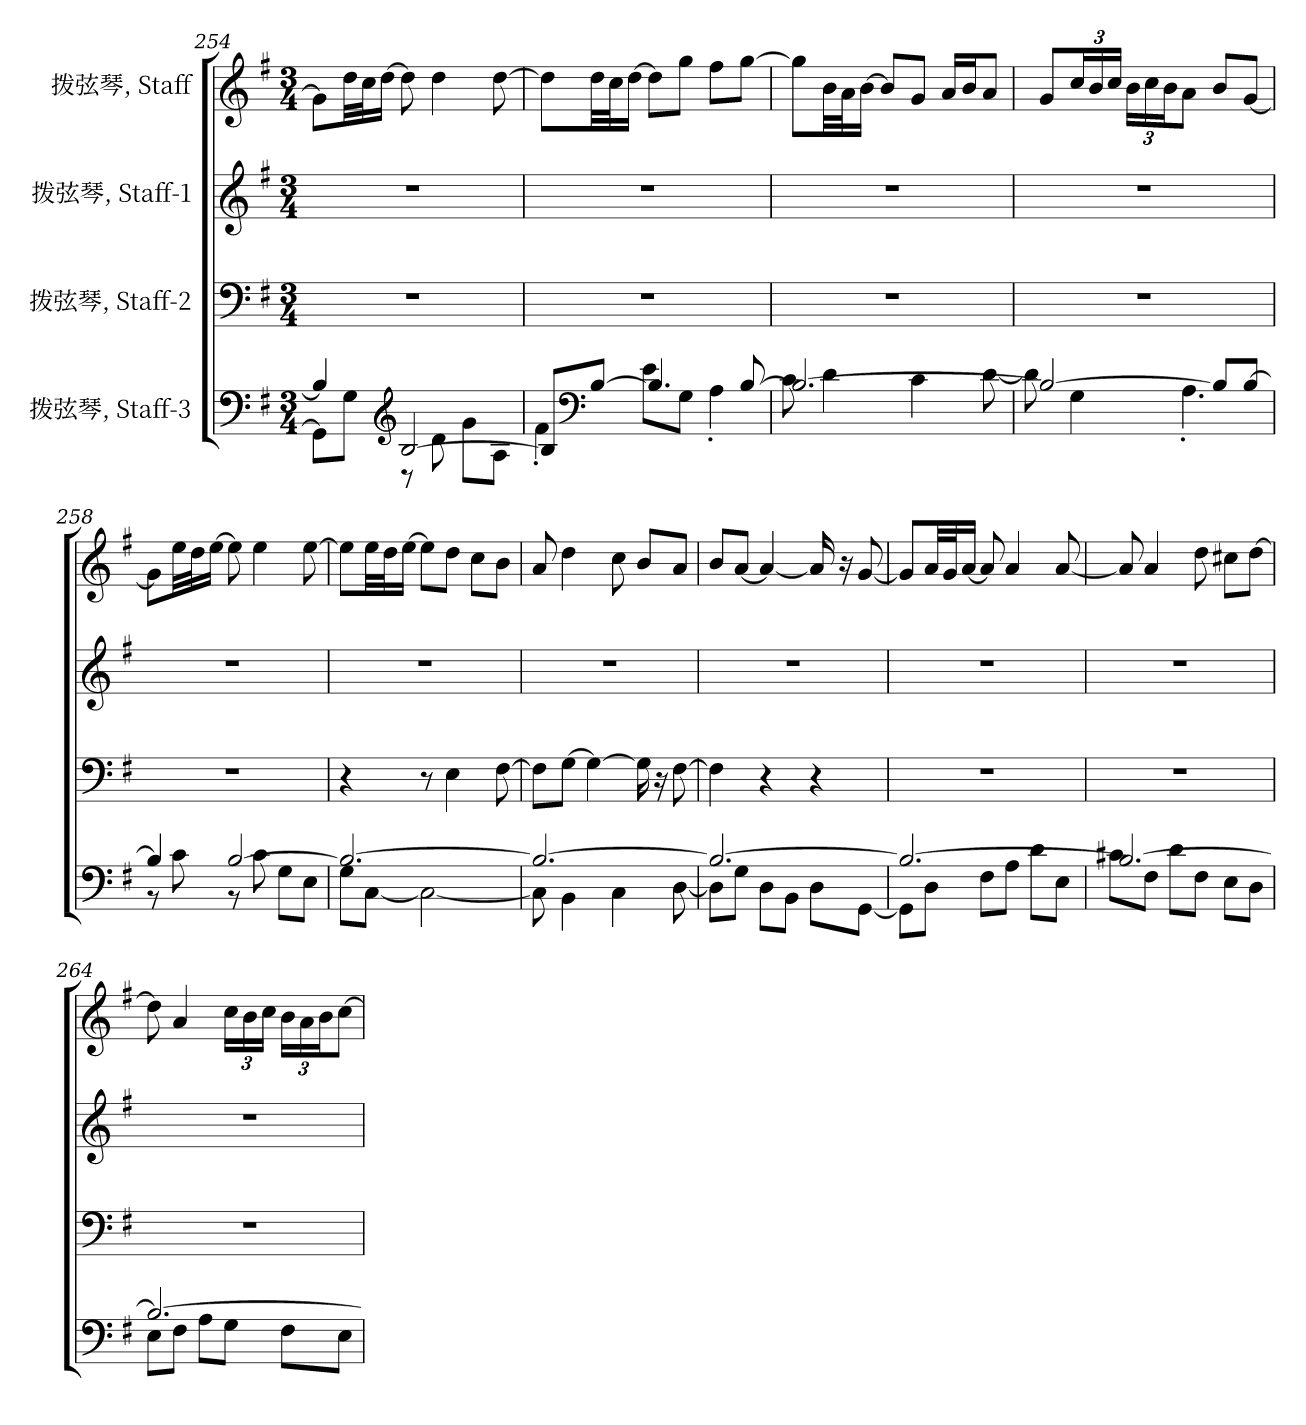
**kern	**kern	**kern	**kern
*part4	*part3	*part2	*part1
*staff4	*staff3	*staff2	*staff1
*I"拨弦琴, Staff-3	*I"拨弦琴, Staff-2	*I"拨弦琴, Staff-1	*I"拨弦琴, Staff
*clefF4	*clefF4	*clefG2	*clefG2
*k[f#]	*k[f#]	*k[f#]	*k[f#]
*M3/4	*M3/4	*M3/4	*M3/4
=254	=254	=254	=254
*^	*	*	*
4B/]	8GG\L]	2.r	2.r	8g\L]
.	8G\J	.	.	32dd\LL
.	.	.	.	32cc\J
.	.	.	.	[16dd\JJ
*clefG2	*	*	*	*
[2B/	8r	.	.	8dd\]
.	8d\	.	.	4dd\
.	8g\L	.	.	.
.	8A\J	.	.	[8dd\
=255	=255	=255	=255	=255
8B/L]	4f#'\	2.r	2.r	8dd\L]
*clefF4	*	*	*	*
[8B/J	.	.	.	32dd\LL
.	.	.	.	32cc\J
.	.	.	.	[16dd\JJ
4.B/]	8e\L	.	.	8dd\L]
.	8G\J	.	.	8gg\J
.	4A'\	.	.	8ff#\L
[8B/	.	.	.	[8gg\J
=256	=256	=256	=256	=256
2.B/_	8c\	2.r	2.r	8gg\L]
.	4d\	.	.	32b\LL
.	.	.	.	32a\J
.	.	.	.	[16b\JJ
.	.	.	.	8b/L]
.	4c\	.	.	8g/J
.	.	.	.	16a/LL
.	.	.	.	16b/J
.	[8d\	.	.	8a/J
!!LO:LB:g=z
=257	=257	=257	=257	=257
2B/_	8d\]	2.r	2.r	8g/L
*	*	*	*	*Xbrackettup
.	4G\	.	.	24cc/L
.	.	.	.	24b/
.	.	.	.	24cc/JJ
.	.	.	.	24b\LL
.	.	.	.	24cc\
.	.	.	.	24b\J
.	4.A'\	.	.	8a\J
8B/L]	.	.	.	8b/L
[8B/J	.	.	.	[8g/J
=258	=258	=258	=258	=258
4B/]	8r	2.r	2.r	8g\L]
.	8c\	.	.	32ee\LL
.	.	.	.	32dd\J
.	.	.	.	[16ee\JJ
[2B/	8r	.	.	8ee\]
.	8c\	.	.	4ee\
.	8G\L	.	.	.
.	8E\J	.	.	[8ee\
=259	=259	=259	=259	=259
2.B/_	8G\L	4r	2.r	8ee\L]
.	[8C\J	.	.	32ee\LL
.	.	.	.	32dd\J
.	.	.	.	[16ee\JJ
.	2C\_	8r	.	8ee\L]
.	.	4E\	.	8dd\J
.	.	.	.	8cc\L
.	.	[8F#\	.	8b\J
=260	=260	=260	=260	=260
2.B/_	8C\]	8F#\L]	2.r	8a/
.	4BB\	[8G\J	.	4dd\
.	.	4G\_	.	.
.	4C\	.	.	8cc\
.	.	16G\]	.	8b/L
.	.	16r	.	.
.	[8D\	[8F#\	.	8a/J
!!LO:PB:g=z
=261	=261	=261	=261	=261
2.B/_	8D\L]	4F#\]	2.r	8b/L
.	8G\J	.	.	[8a/J
.	8D\L	4r	.	4a/_
.	8BB\J	.	.	.
.	8D\L	4r	.	16a/]
.	.	.	.	16r
.	[8GG\J	.	.	[8g/
=262	=262	=262	=262	=262
2.B/_	8GG\L]	2.r	2.r	8g/L]
.	8D\J	.	.	32a/LL
.	.	.	.	32g/J
.	.	.	.	[16a/JJ
.	8F#\L	.	.	8a/]
.	8A\J	.	.	4a/
.	8d\L	.	.	.
.	8E\J	.	.	[8a/
=263	=263	=263	=263	=263
2.B/_	8c#X\L	2.r	2.r	8a/]
.	8F#\J	.	.	4a/
.	8d\L	.	.	.
.	8F#\J	.	.	8dd\
.	8E\L	.	.	8cc#X\L
.	8D\J	.	.	[8dd\J
=264	=264	=264	=264	=264
2.B/_	8E\L	2.r	2.r	8dd\]
.	8F#\J	.	.	4a/
.	8A\L	.	.	.
.	8G\J	.	.	24cc\LL
.	.	.	.	24b\
.	.	.	.	24cc\JJ
.	8F#\L	.	.	24b\LL
.	.	.	.	24a\
.	.	.	.	24b\J
.	8E\J	.	.	[8cc\J
*v	*v	*	*	*
=	=	=	=
*-	*-	*-	*-
